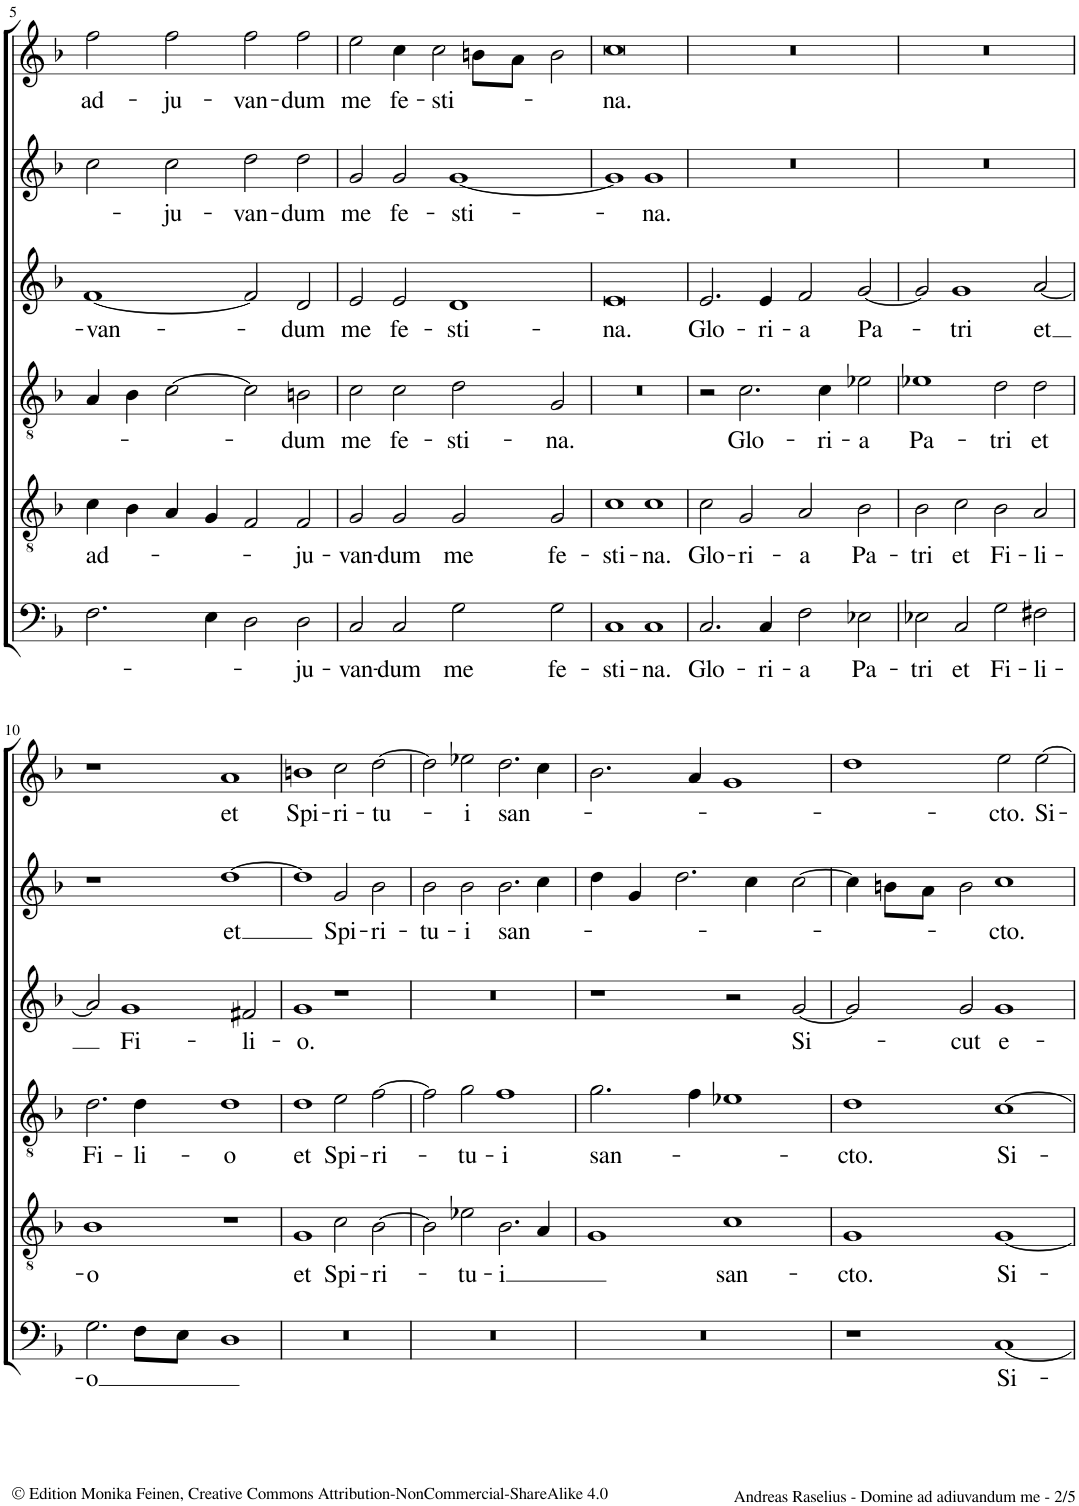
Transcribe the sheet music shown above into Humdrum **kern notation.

**kern	**text	**kern	**text	**kern	**text	**kern	**text	**kern	**text	**kern	**text
*part6	*part6	*part5	*part5	*part4	*part4	*part3	*part3	*part2	*part2	*part1	*part1
*staff6	*staff6	*staff5	*staff5	*staff4	*staff4	*staff3	*staff3	*staff2	*staff2	*staff1	*staff1
*I"Bassus	*	*I"Tenor II	*	*I"Tenor I	*	*I"Altus	*	*I"Cantus II	*	*I"Cantus I	*
!!LO:PB:g=z
*clefF4	*	*clefGv2	*	*clefGv2	*	*clefG2	*	*clefG2	*	*clefG2	*
*k[b-]	*	*k[b-]	*	*k[b-]	*	*k[b-]	*	*k[b-]	*	*k[b-]	*
*M2/1	*	*M2/1	*	*M2/1	*	*M2/1	*	*M2/1	*	*M2/1	*
=5	=5	=5	=5	=5	=5	=5	=5	=5	=5	=5	=5
!	!	!	!LO:LY:b	!	!	!	!LO:LY:b	!	!	!	!LO:LY:b
2.F\	.	4c\	ad-	4A/	.	[1f	-van-	2cc\	.	2ff\	ad-
.	.	4B-\	.	4B-\	.	.	.	.	.	.	.
!	!	!	!	!	!	!	!	!	!LO:LY:b	!	!LO:LY:b
.	.	4A/	.	[2c\	.	.	.	2cc\	-ju-	2ff\	-ju-
4E\	.	4G/	.	.	.	.	.	.	.	.	.
!	!	!	!	!	!	!	!	!	!LO:LY:b	!	!LO:LY:b
2D\	.	2F/	.	2c\]	.	2f/]	.	2dd\	-van-	2ff\	-van-
!	!LO:LY:b	!	!LO:LY:b	!	!LO:LY:b	!	!LO:LY:b	!	!LO:LY:b	!	!LO:LY:b
2D\	-ju-	2F/	-ju-	2Bn\	-dum	2d/	-dum	2dd\	-dum	2ff\	-dum
=6	=6	=6	=6	=6	=6	=6	=6	=6	=6	=6	=6
!	!LO:LY:b	!	!LO:LY:b	!	!LO:LY:b	!	!LO:LY:b	!	!LO:LY:b	!	!LO:LY:b
2C/	-van-	2G/	-van-	2c\	me	2e/	me	2g/	me	2ee\	me
!	!LO:LY:b	!	!LO:LY:b	!	!LO:LY:b	!	!LO:LY:b	!	!LO:LY:b	!	!LO:LY:b
2C/	-dum	2G/	-dum	2c\	fe-	2e/	fe-	2g/	fe-	4cc\	fe-
!	!	!	!	!	!	!	!	!	!	!	!LO:LY:b
.	.	.	.	.	.	.	.	.	.	2cc\	-sti-
!	!LO:LY:b	!	!LO:LY:b	!	!LO:LY:b	!	!LO:LY:b	!	!LO:LY:b	!	!
2G\	me	2G/	me	2d\	-sti-	1d	-sti-	[1g	-sti-	.	.
.	.	.	.	.	.	.	.	.	.	8bn\L	.
.	.	.	.	.	.	.	.	.	.	8a\J	.
!	!LO:LY:b	!	!LO:LY:b	!	!LO:LY:b	!	!	!	!	!	!
2G\	fe-	2G/	fe-	2G/	-na.	.	.	.	.	2b\	.
=7	=7	=7	=7	=7	=7	=7	=7	=7	=7	=7	=7
!	!LO:LY:b	!	!LO:LY:b	!	!	!	!LO:LY:b	!	!	!	!LO:LY:b
1C	sti-	1c	sti-	0r	.	0e	na.	1g]	.	0cc	na.
!	!LO:LY:b	!	!LO:LY:b	!	!	!	!	!	!LO:LY:b	!	!
1C	-na.	1c	-na.	.	.	.	.	1g	na.	.	.
=8	=8	=8	=8	=8	=8	=8	=8	=8	=8	=8	=8
!	!LO:LY:b	!	!LO:LY:b	!	!	!	!LO:LY:b	!	!	!	!
2.C/	Glo-	2c\	Glo-	2r	.	2.e/	Glo-	0r	.	0r	.
!	!	!	!LO:LY:b	!	!LO:LY:b	!	!	!	!	!	!
.	.	2G/	-ri-	2.c\	Glo-	.	.	.	.	.	.
!	!LO:LY:b	!	!	!	!	!	!LO:LY:b	!	!	!	!
4C/	-ri-	.	.	.	.	4e/	-ri-	.	.	.	.
!	!LO:LY:b	!	!LO:LY:b	!	!	!	!LO:LY:b	!	!	!	!
2F\	-a	2A/	-a	.	.	2f/	-a	.	.	.	.
!	!	!	!	!	!LO:LY:b	!	!	!	!	!	!
.	.	.	.	4c\	-ri-	.	.	.	.	.	.
!	!LO:LY:b	!	!LO:LY:b	!	!LO:LY:b	!	!LO:LY:b	!	!	!	!
2E-X\	Pa-	2B-\	Pa-	2e-X\	-a	[2g/	Pa-	.	.	.	.
=9	=9	=9	=9	=9	=9	=9	=9	=9	=9	=9	=9
!	!LO:LY:b	!	!LO:LY:b	!	!LO:LY:b	!	!	!	!	!	!
2E-X\	tri	2B-\	-tri	1e-X	Pa-	2g/]	.	0r	.	0r	.
!	!LO:LY:b	!	!LO:LY:b	!	!	!	!LO:LY:b	!	!	!	!
2C/	et	2c\	et	.	.	1g	-tri	.	.	.	.
!	!LO:LY:b	!	!LO:LY:b	!	!LO:LY:b	!	!	!	!	!	!
2G\	Fi-	2B-\	Fi-	2d\	-tri	.	.	.	.	.	.
!	!LO:LY:b	!	!LO:LY:b	!	!LO:LY:b	!	!LO:LY:b	!	!	!	!
2F#X\	-li-	2A/	-li-	2d\	et	[2a/	et	.	.	.	.
!!LO:LB:g=z
=10	=10	=10	=10	=10	=10	=10	=10	=10	=10	=10	=10
!	!LO:LY:b	!	!LO:LY:b	!	!LO:LY:b	!	!	!	!	!	!
2.G\	-o	1B-	-o	2.d\	Fi-	2a/]	.	1r	.	1r	.
!	!	!	!	!	!	!	!LO:LY:b	!	!	!	!
.	.	.	.	.	.	1g	Fi-	.	.	.	.
!	!	!	!	!	!LO:LY:b	!	!	!	!	!	!
8F\L	.	.	.	4d\	-li-	.	.	.	.	.	.
8E\J	.	.	.	.	.	.	.	.	.	.	.
!	!	!	!	!	!LO:LY:b	!	!	!	!LO:LY:b	!	!LO:LY:b
1D	.	1r	.	1d	-o	.	.	[1dd	et	1a	et
!	!	!	!	!	!	!	!LO:LY:b	!	!	!	!
.	.	.	.	.	.	2f#X/	-li-	.	.	.	.
=11	=11	=11	=11	=11	=11	=11	=11	=11	=11	=11	=11
!	!	!	!LO:LY:b	!	!LO:LY:b	!	!LO:LY:b	!	!	!	!LO:LY:b
0r	.	1G	et	1d	et	1g	o.	1dd]	.	1bn	Spi-
!	!	!	!LO:LY:b	!	!LO:LY:b	!	!	!	!LO:LY:b	!	!LO:LY:b
.	.	2c\	Spi-	2e\	Spi-	1r	.	2g/	Spi-	2cc\	-ri-
!	!	!	!LO:LY:b	!	!LO:LY:b	!	!	!	!LO:LY:b	!	!LO:LY:b
.	.	[2B-\	-ri-	[2f\	-ri-	.	.	2b-\	-ri-	[2dd\	-tu-
=12	=12	=12	=12	=12	=12	=12	=12	=12	=12	=12	=12
!	!	!	!	!	!	!	!	!	!LO:LY:b	!	!
0r	.	2B-\]	.	2f\]	.	0r	.	2b-\	-tu-	2dd\]	.
!	!	!	!LO:LY:b	!	!LO:LY:b	!	!	!	!LO:LY:b	!	!LO:LY:b
.	.	2e-X\	-tu-	2g\	-tu-	.	.	2b-\	-i	2ee-X\	-i
!	!	!	!LO:LY:b	!	!LO:LY:b	!	!	!	!LO:LY:b	!	!LO:LY:b
.	.	2.B-\	-i	1f	-i	.	.	2.b-\	san-	2.dd\	san-
.	.	4A/	.	.	.	.	.	4cc\	.	4cc\	.
=13	=13	=13	=13	=13	=13	=13	=13	=13	=13	=13	=13
!	!	!	!	!	!LO:LY:b	!	!	!	!	!	!
0r	.	1G	.	2.g\	san-	1r	.	4dd\	.	2.b-\	.
.	.	.	.	.	.	.	.	4g/	.	.	.
.	.	.	.	.	.	.	.	2.dd\	.	.	.
.	.	.	.	4f\	.	.	.	.	.	4a/	.
!	!	!	!LO:LY:b	!	!	!	!	!	!	!	!
.	.	1c	san-	1e-X	.	2r	.	.	.	1g	.
.	.	.	.	.	.	.	.	4cc\	.	.	.
!	!	!	!	!	!	!	!LO:LY:b	!	!	!	!
.	.	.	.	.	.	[2g/	Si-	[2cc\	.	.	.
=14	=14	=14	=14	=14	=14	=14	=14	=14	=14	=14	=14
!	!	!	!LO:LY:b	!	!LO:LY:b	!	!	!	!	!	!
1r	.	1G	-cto.	1d	-cto.	2g/]	.	4cc\]	.	1dd	.
.	.	.	.	.	.	.	.	8bn\L	.	.	.
.	.	.	.	.	.	.	.	8a\J	.	.	.
!	!	!	!	!	!	!	!LO:LY:b	!	!	!	!
.	.	.	.	.	.	2g/	-cut	2b\	.	.	.
!	!LO:LY:b	!	!LO:LY:b	!	!LO:LY:b	!	!LO:LY:b	!	!LO:LY:b	!	!LO:LY:b
[1C	Si-	[1G	Si-	[1c	Si-	1g	e-	1cc	-cto.	2ee\	-cto.
!	!	!	!	!	!	!	!	!	!	!	!LO:LY:b
.	.	.	.	.	.	.	.	.	.	[2ee\	Si-
=	=	=	=	=	=	=	=	=	=	=	=
*-	*-	*-	*-	*-	*-	*-	*-	*-	*-	*-	*-
